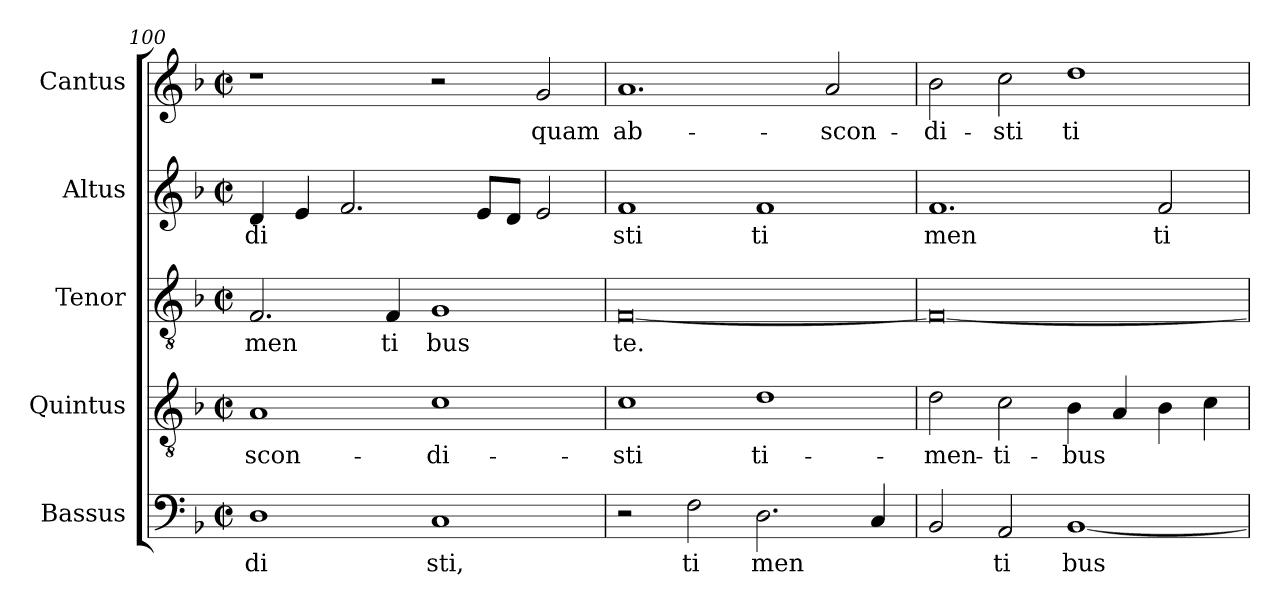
**kern	**text	**kern	**text	**kern	**text	**kern	**text	**kern	**text
*part5	*part5	*part4	*part4	*part3	*part3	*part2	*part2	*part1	*part1
*staff5	*staff5	*staff4	*staff4	*staff3	*staff3	*staff2	*staff2	*staff1	*staff1
*I"Bassus	*	*I"Quintus	*	*I"Tenor	*	*I"Altus	*	*I"Cantus	*
*clefF4	*	*clefGv2	*	*clefGv2	*	*clefG2	*	*clefG2	*
*k[b-]	*	*k[b-]	*	*k[b-]	*	*k[b-]	*	*k[b-]	*
*F:	*	*F:	*	*F:	*	*F:	*	*F:	*
*M2/2	*	*M2/2	*	*M2/2	*	*M2/2	*	*M2/2	*
*met(c|)	*	*met(c|)	*	*met(c|)	*	*met(c|)	*	*met(c|)	*
=100	=100	=100	=100	=100	=100	=100	=100	=100	=100
!	!LO:LY:b:cj	!	!LO:LY:b:cj	!	!LO:LY:b:cj	!	!LO:LY:b:cj	!	!
1D	di	1A	-scon-	2.F/	men	4d/	di	1r	.
!	!	!	!	!	!	!	!LO:LY:b:cj	!	!
.	.	.	.	.	.	4e/	.	.	.
!	!	!	!	!	!	!	!LO:LY:b:cj	!	!
.	.	.	.	.	.	2.f/	.	.	.
!	!	!	!	!	!LO:LY:b:cj	!	!	!	!
.	.	.	.	4F/	ti	.	.	.	.
!	!LO:LY:b:cj	!	!LO:LY:b:cj	!	!LO:LY:b:cj	!	!	!	!
1C	sti,	1c	-di-	1G	bus	.	.	2r	.
!	!	!	!	!	!	!	!LO:LY:b:cj	!	!
.	.	.	.	.	.	8e/L	.	.	.
!	!	!	!	!	!	!	!LO:LY:b:cj	!	!
.	.	.	.	.	.	8d/J	.	.	.
!	!	!	!	!	!	!	!LO:LY:b:cj	!	!LO:LY:b:cj
.	.	.	.	.	.	2e/	.	2g/	quam
=101	=101	=101	=101	=101	=101	=101	=101	=101	=101
!	!	!	!LO:LY:b:cj	!	!LO:LY:b:cj	!	!LO:LY:b:cj	!	!LO:LY:b:cj
2r	.	1c	-sti	[<0F	te.	1f	sti	1.a	ab-
!	!LO:LY:b:cj	!	!	!	!	!	!	!	!
2F\	ti	.	.	.	.	.	.	.	.
!	!LO:LY:b:cj	!	!LO:LY:b:cj	!	!	!	!LO:LY:b:cj	!	!
2.D\	men	1d	ti-	.	.	1f	ti	.	.
!	!	!	!	!	!	!	!	!	!LO:LY:b:cj
.	.	.	.	.	.	.	.	2a/	-scon-
!	!LO:LY:b:cj	!	!	!	!	!	!	!	!
4C/	.	.	.	.	.	.	.	.	.
=102	=102	=102	=102	=102	=102	=102	=102	=102	=102
!	!LO:LY:b:cj	!	!LO:LY:b:cj	!	!LO:LY:b:cj	!	!LO:LY:b:cj	!	!LO:LY:b:cj
2BB-/	.	2d\	-men-	0F_<	.	1.f	men	2b-\	-di-
!	!LO:LY:b:cj	!	!LO:LY:b:cj	!	!	!	!	!	!LO:LY:b:cj
2AA/	ti	2c\	-ti-	.	.	.	.	2cc\	-sti
!	!LO:LY:b:cj	!	!LO:LY:b:cj	!	!	!	!	!	!LO:LY:b:cj
[<1BB-	bus	4B-\	-bus	.	.	.	.	1dd	ti-
!	!	!	!LO:LY:b:cj	!	!	!	!	!	!
.	.	4A/	.	.	.	.	.	.	.
!	!	!	!LO:LY:b:cj	!	!	!	!LO:LY:b:cj	!	!
.	.	4B-\	.	.	.	2f/	ti	.	.
!	!	!	!LO:LY:b:cj	!	!	!	!	!	!
.	.	4c\	.	.	.	.	.	.	.
=	=	=	=	=	=	=	=	=	=
*-	*-	*-	*-	*-	*-	*-	*-	*-	*-
